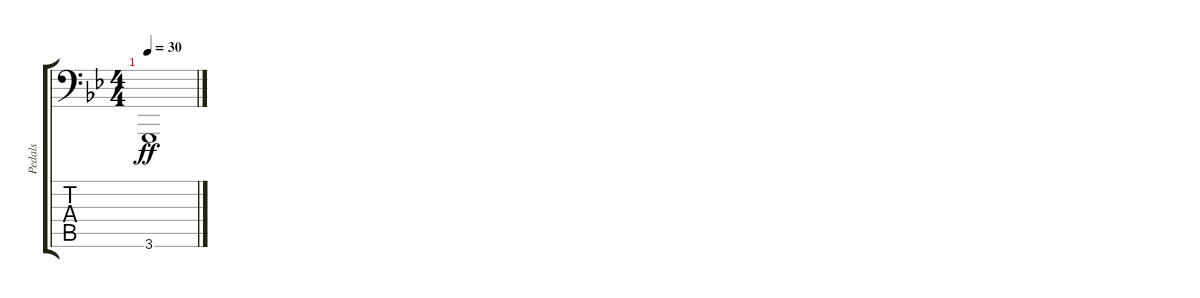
\track ("Pedals" "Pedals") {instrument churchorgan}
\staff {score tabs}
\tuning (E3 B2 G2 D2 A1 E1) {hide}
\ts (4 4)
\tempo 30
\clef f4
\ks gminor
3.6.1{dy ff}
